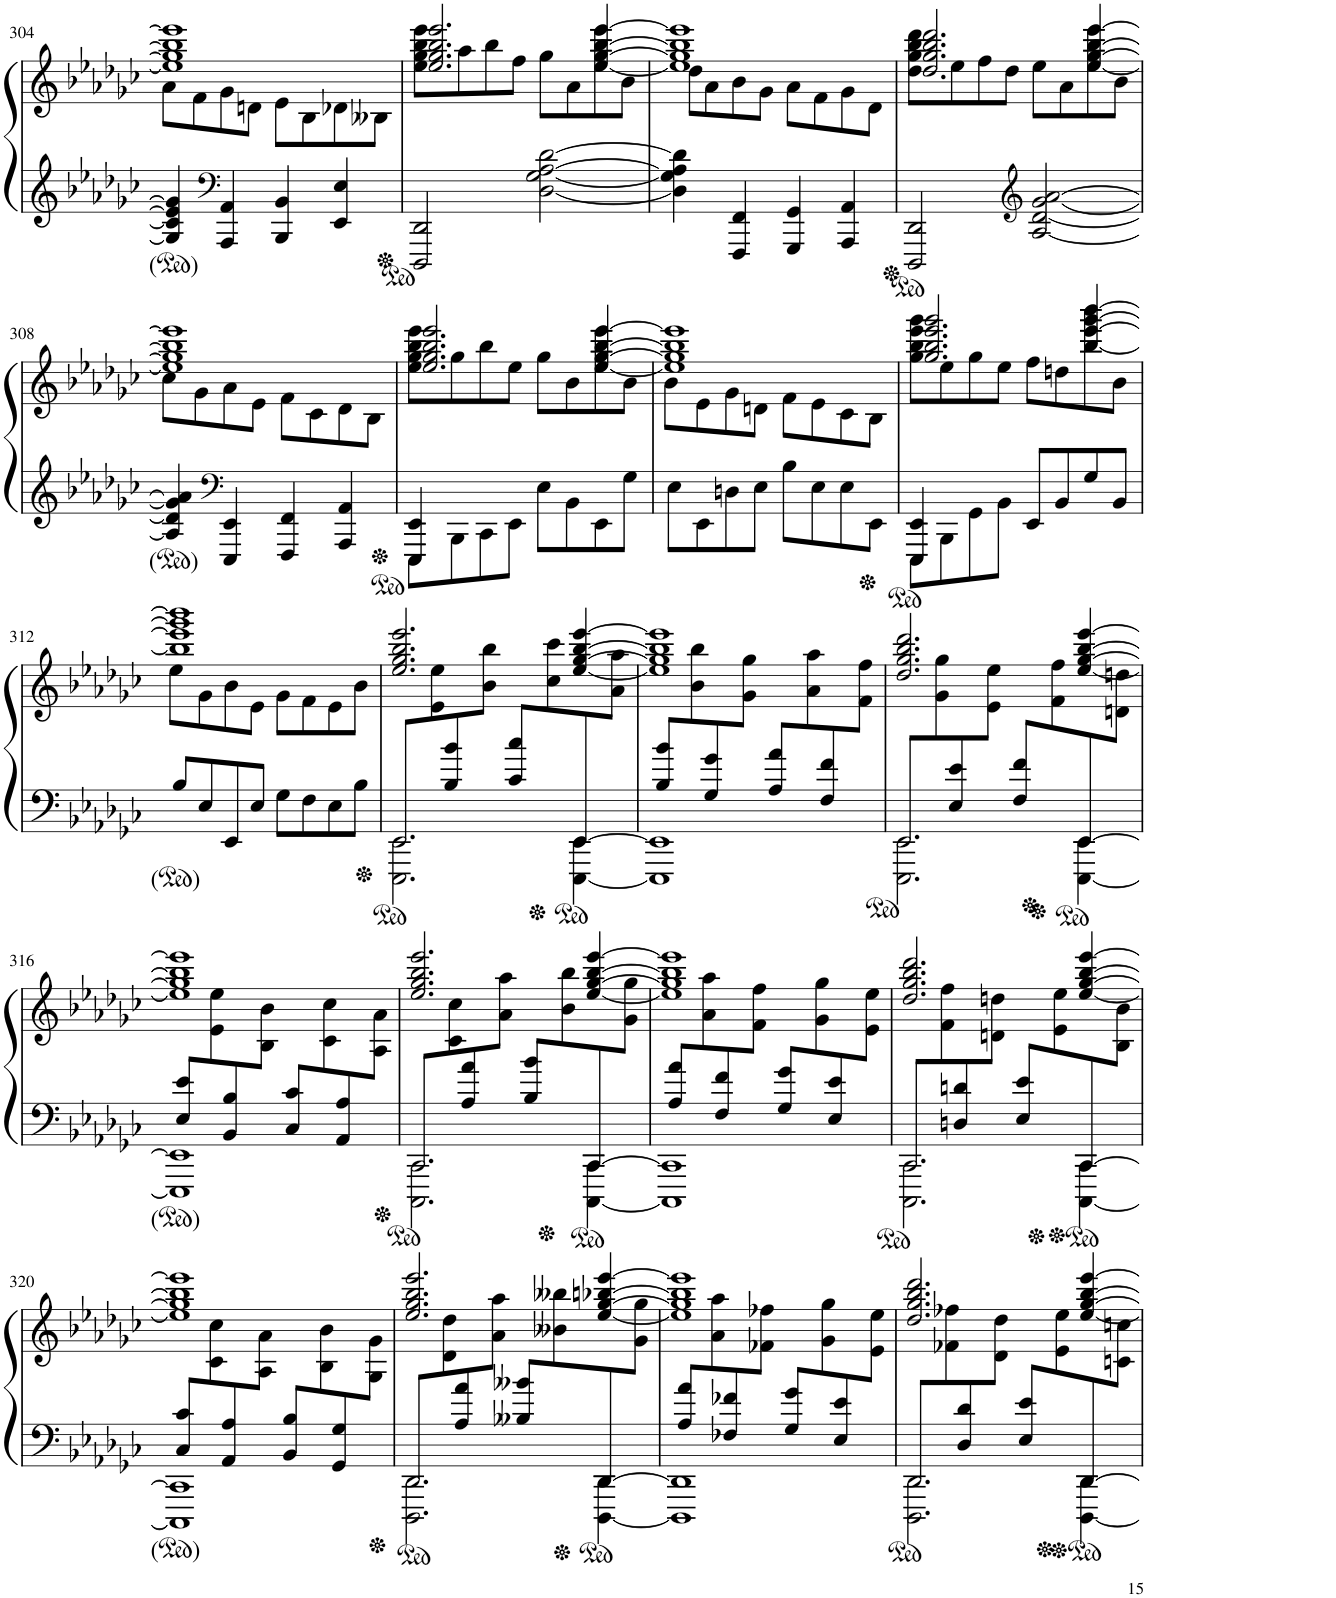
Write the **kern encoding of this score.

**kern	**kern
*part1	*part1
*staff2	*staff1
*I"ピアノ	*
!!LO:PB:g=z
*clefG2	*clefG2
*k[b-e-a-d-g-c-]	*k[b-e-a-d-g-c-]
*M2/2	*M2/2
*met(c|)	*met(c|)
=304	=304
*	*^
4G-/] 4c-/] 4e-/] 4g-/]	8a-\L	1ee-] 1gg-] 1bb-] 1eee-]
.	8f\	.
*clefF4	*	*
4AAA-/ 4AA-/	8g-\	.
.	8dn\J	.
4BBB-/ 4BB-/	8e-\L	.
.	8B-\	.
4EE-/ 4E-/	8d-X\	.
.	8B--X\J	.
=305	=305	=305
2DDD-/ 2DD-/	2.ee-/ 2.gg-/ 2.bb-/ 2.eee-/	8ee-\ 8gg-\ 8bb-\ 8eee-\L
.	.	8aa-\
.	.	8bb-\
.	.	8ff\J
[2D-\ [2G-\ [2A-\ [2d-\	.	8gg-\L
.	.	8a-\
.	[<4ee-/ [4gg-/ [4bb-/ [4eee-/	8ee-\ 8gg-\ 8bb-\ 8eee-\
.	.	8b-\J
=306	=306	=306
4D-\] 4G-\] 4A-\] 4d-\]	1ee-] 1gg-] 1bb-] 1eee-]	8dd-\L
.	.	8a-\
4FFF/ 4FF/	.	8b-\
.	.	8g-\J
4GGG-/ 4GG-/	.	8a-\L
.	.	8f\
4AAA-/ 4AA-/	.	8g-\
.	.	8d-\J
=307	=307	=307
2DDD-/ 2DD-/	8dd-\ 8gg-\ 8bb-\ 8ddd-\L	2.dd-/ 2.gg-/ 2.bb-/ 2.ddd-/
.	8ee-\	.
.	8ff\	.
.	8dd-\J	.
*clefG2	*	*
[2A-/ [2d-/ [2g-/ [2a-/	8ee-\L	.
.	8a-\	.
.	8ee-\ 8gg-\ 8bb-\ 8eee-\	[<4ee-/ [>4gg-/ [>4bb-/ [>4eee-/
.	8b-\J	.
!!LO:LB:g=z	!!
=308	=308	=308
4A-/] 4d-/] 4g-/] 4a-/]	8cc-\L	1ee-] 1gg-] 1bb-] 1eee-]
.	8g-\	.
*clefF4	*	*
4EEE-/ 4EE-/	8a-\	.
.	8e-\J	.
4FFF/ 4FF/	8f\L	.
.	8c-\	.
4AAA-/ 4AA-/	8d-\	.
.	8B-\J	.
=309	=309	=309
*^	*	*
4EEE-/ 4EE-/	8EEE-\L	8ee-\ 8gg-\ 8bb-\ 8eee-\L	2.ee-/ 2.gg-/ 2.bb-/ 2.eee-/
.	8BBB-\	8gg-\	.
4ryy	8CC-\	8bb-\	.
.	8EE-\J	8ee-\J	.
2ryy	8E-\L	8gg-\L	.
.	8BB-\	8b-\	.
.	8EE-\	8ee-\ 8gg-\ 8bb-\ 8eee-\	[<4ee-/ [>4gg-/ [>4bb-/ [>4eee-/
.	8G-\J	8b-\J	.
=310	=310	=310	=310
1ryy	8E-\L	8b-\L	1ee-] 1gg-] 1bb-] 1eee-]
.	8EE-\	8e-\	.
.	8Dn\	8g-\	.
.	8E-\J	8dn\J	.
.	8B-\L	8f\L	.
.	8E-\	8e-\	.
.	8E-\	8c-\	.
.	8EE-\J	8B-\J	.
=311	=311	=311	=311
8EEE-\L	4EEE-/ 4EE-/	8gg-\ 8bb-\ 8eee-\ 8ggg-\L	2.gg-/ 2.bb-/ 2.eee-/ 2.ggg-/
8BBB-\	.	8ee-\	.
8GG-\	4ryy	8gg-\	.
8BB-\J	.	8ee-\J	.
8EE-/L	2ryy	8ff\L	.
8BB-/	.	8ddn\	.
8G-/	.	8bb-\ 8eee-\ 8ggg-\ 8bbb-\	[<4bb-/ [>4eee-/ [>4ggg-/ [>4bbb-/
8BB-/J	.	8b-\J	.
*v	*v	*	*
!!LO:LB:g=z	!!
=312	=312	=312
8B-/L	8ee-\L	1bb-] 1eee-] 1ggg-] 1bbb-]
8E-/	8g-\	.
8EE-/	8b-\	.
8E-/J	8e-\J	.
8G-\L	8g-\L	.
8F\	8f\	.
8E-\	8e-\	.
8B-\J	8b-\J	.
=313	=313	=313
*^	*	*
8EE-/L	2.EEE-\ 2.EE-\	2.ee-/ 2.gg-/ 2.bb-/ 2.eee-/	8ryy
8ryy	.	.	8e-\ 8ee-\
8B-/ 8b-/	.	.	8ryy
8ryy	.	.	8b-\ 8bb-\J
8c-/ 8cc-/L	.	.	8ryy
8ryy	.	.	8cc-\ 8ccc-\
8EE-/	[4EEE-\ [4EE-\	[<4ee-/ [>4gg-/ [>4bb-/ [>4eee-/	8ryy
8ryy	.	.	8a-\ 8aa-\J
=314	=314	=314	=314
8B-/ 8b-/L	1EEE-] 1EE-]	1ee-] 1gg-] 1bb-] 1eee-]	8ryy
8ryy	.	.	8b-\ 8bb-\
8G-/ 8g-/	.	.	8ryy
8ryy	.	.	8g-\ 8gg-\J
8A-/ 8a-/L	.	.	8ryy
8ryy	.	.	8a-\ 8aa-\
8F/ 8f/	.	.	8ryy
8ryy	.	.	8f\ 8ff\J
=315	=315	=315	=315
8EE-/L	2.EEE-\ 2.EE-\	2.dd-/ 2.gg-/ 2.bb-/ 2.ddd-/	8ryy
8ryy	.	.	8g-\ 8gg-\
8E-/ 8e-/	.	.	8ryy
8ryy	.	.	8e-\ 8ee-\J
8F/ 8f/L	.	.	8ryy
8ryy	.	.	8f\ 8ff\
8EE-/	[4EEE-\ [4EE-\	[<4ee-/ [>4gg-/ [>4bb-/ [>4eee-/	8ryy
8ryy	.	.	8dn\ 8ddn\J
!!LO:LB:g=z	!!
=316	=316	=316	=316
8E-/ 8e-/L	1EEE-] 1EE-]	1ee-] 1gg-] 1bb-] 1eee-]	8ryy
8ryy	.	.	8e-\ 8ee-\
8BB-/ 8B-/	.	.	8ryy
8ryy	.	.	8B-\ 8b-\J
8C-/ 8c-/L	.	.	8ryy
8ryy	.	.	8c-\ 8cc-\
8AA-/ 8A-/	.	.	8ryy
8ryy	.	.	8A-\ 8a-\J
=317	=317	=317	=317
8CC-/L	2.CCC-\ 2.CC-\	2.ee-/ 2.gg-/ 2.bb-/ 2.eee-/	8ryy
8ryy	.	.	8c-\ 8cc-\
8A-/ 8a-/	.	.	8ryy
8ryy	.	.	8a-\ 8aa-\J
8B-/ 8b-/L	.	.	8ryy
8ryy	.	.	8b-\ 8bb-\
8CC-/	[4CCC-\ [4CC-\	[<4ee-/ [>4gg-/ [>4bb-/ [>4eee-/	8ryy
8ryy	.	.	8g-\ 8gg-\J
=318	=318	=318	=318
8A-/ 8a-/L	1CCC-] 1CC-]	1ee-] 1gg-] 1bb-] 1eee-]	8ryy
8ryy	.	.	8a-\ 8aa-\
8F/ 8f/	.	.	8ryy
8ryy	.	.	8f\ 8ff\J
8G-/ 8g-/L	.	.	8ryy
8ryy	.	.	8g-\ 8gg-\
8E-/ 8e-/	.	.	8ryy
8ryy	.	.	8e-\ 8ee-\J
=319	=319	=319	=319
8CC-/L	2.CCC-\ 2.CC-\	2.dd-/ 2.gg-/ 2.bb-/ 2.ddd-/	8ryy
8ryy	.	.	8f\ 8ff\
8Dn/ 8dn/	.	.	8ryy
8ryy	.	.	8dn\ 8ddn\J
8E-/ 8e-/L	.	.	8ryy
8ryy	.	.	8e-\ 8ee-\
8CC-/	[4CCC-\ [4CC-\	[<4ee-/ [>4gg-/ [>4bb-/ [>4eee-/	8ryy
8ryy	.	.	8B-\ 8b-\J
!!LO:LB:g=z	!!
=320	=320	=320	=320
8C-/ 8c-/L	1CCC-] 1CC-]	1ee-] 1gg-] 1bb-] 1eee-]	8ryy
8ryy	.	.	8c-\ 8cc-\
8AA-/ 8A-/	.	.	8ryy
8ryy	.	.	8A-\ 8a-\J
8BB-/ 8B-/L	.	.	8ryy
8ryy	.	.	8B-\ 8b-\
8GG-/ 8G-/	.	.	8ryy
8ryy	.	.	8G-\ 8g-\J
=321	=321	=321	=321
8DD-/L	2.DDD-\ 2.DD-\	2.ee-/ 2.gg-/ 2.bb-/ 2.eee-/	8ryy
8ryy	.	.	8d-\ 8dd-\
8A-/ 8a-/	.	.	8ryy
8ryy	.	.	8a-\ 8aa-\J
8B--X/ 8b--X/L	.	.	8ryy
8ryy	.	.	8b--X\ 8bb--X\
8DD-/	[4DDD-\ [4DD-\	[<4ee-/ [>4gg-/ [>4bb-X/ [>4eee-/	8ryy
8ryy	.	.	8g-\ 8gg-\J
=322	=322	=322	=322
8A-/ 8a-/L	1DDD-] 1DD-]	1ee-] 1gg-] 1bb-] 1eee-]	8ryy
8ryy	.	.	8a-\ 8aa-\
8F-X/ 8f-X/	.	.	8ryy
8ryy	.	.	8f-X\ 8ff-X\J
8G-/ 8g-/L	.	.	8ryy
8ryy	.	.	8g-\ 8gg-\
8E-/ 8e-/	.	.	8ryy
8ryy	.	.	8e-\ 8ee-\J
=323	=323	=323	=323
8DD-/L	2.DDD-\ 2.DD-\	2.dd-/ 2.gg-/ 2.bb-/ 2.ddd-/	8ryy
8ryy	.	.	8f-X\ 8ff-X\
8D-/ 8d-/	.	.	8ryy
8ryy	.	.	8d-\ 8dd-\J
8E-/ 8e-/L	.	.	8ryy
8ryy	.	.	8e-\ 8ee-\
8DD-/	[4DDD-\ [4DD-\	[<4ee-/ [>4gg-/ [>4bb-/ [>4eee-/	8ryy
8ryy	.	.	8cn\ 8ccn\J
*v	*v	*	*
*	*v	*v
=	=
*-	*-
